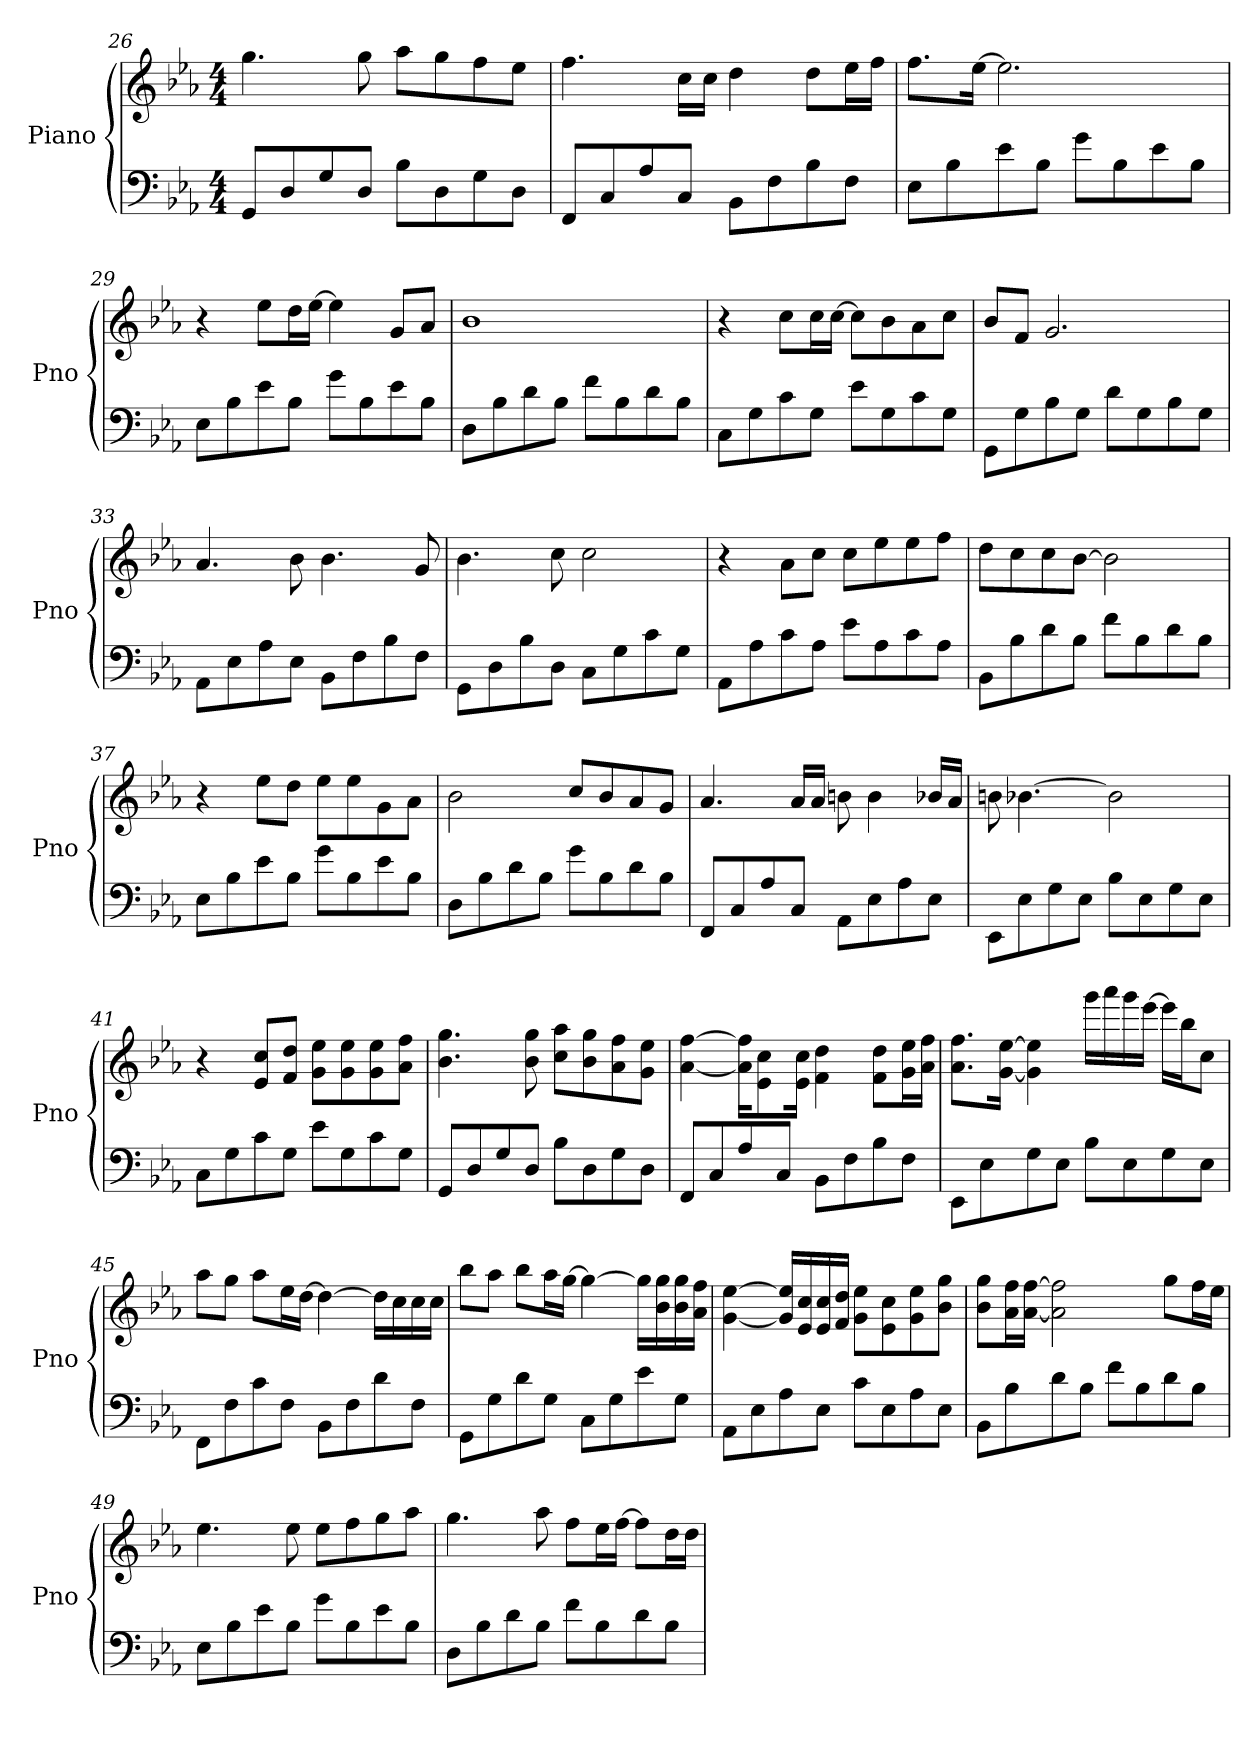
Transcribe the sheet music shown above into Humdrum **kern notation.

**kern	**kern
*part1	*part1
*staff2	*staff1
*I"Piano	*
*I'Pno	*
*clefF4	*clefG2
*k[b-e-a-]	*k[b-e-a-]
*M4/4	*M4/4
=26	=26
8GG/L	4.gg\
8D/	.
8G/	.
8D/J	8gg\
8B-\L	8aa-\L
8D\	8gg\
8G\	8ff\
8D\J	8ee-\J
!!LO:LB:g=z
=27	=27
8FF/L	4.ff\
8C/	.
8A-/	.
8C/J	16cc\LL
.	16cc\JJ
8BB-\L	4dd\
8F\	.
8B-\	8dd\L
8F\J	16ee-\L
.	16ff\JJ
=28	=28
8E-\L	8.ff\L
8B-\	.
.	[16ee-\Jk
8e-\	2.ee-\]
8B-\J	.
8g\L	.
8B-\	.
8e-\	.
8B-\J	.
=29	=29
8E-\L	4r
8B-\	.
8e-\	8ee-\L
8B-\J	16dd\L
.	[16ee-\JJ
8g\L	4ee-\]
8B-\	.
8e-\	8g/L
8B-\J	8a-/J
=30	=30
8D\L	1b-
8B-\	.
8d\	.
8B-\J	.
8f\L	.
8B-\	.
8d\	.
8B-\J	.
!!LO:LB:g=z
=31	=31
8C\L	4r
8G\	.
8c\	8cc\L
8G\J	16cc\L
.	[16cc\JJ
8e-\L	8cc\L]
8G\	8b-\
8c\	8a-\
8G\J	8cc\J
=32	=32
8GG\L	8b-/L
8G\	8f/J
8B-\	2.g/
8G\J	.
8d\L	.
8G\	.
8B-\	.
8G\J	.
=33	=33
8AA-\L	4.a-/
8E-\	.
8A-\	.
8E-\J	8b-\
8BB-\L	4.b-\
8F\	.
8B-\	.
8F\J	8g/
=34	=34
8GG\L	4.b-\
8D\	.
8B-\	.
8D\J	8cc\
8C\L	2cc\
8G\	.
8c\	.
8G\J	.
=35	=35
8AA-\L	4r
8A-\	.
8c\	8a-\L
8A-\J	8cc\J
8e-\L	8cc\L
8A-\	8ee-\
8c\	8ee-\
8A-\J	8ff\J
!!LO:LB:g=z
=36	=36
8BB-\L	8dd\L
8B-\	8cc\
8d\	8cc\
8B-\J	[8b-\J
8f\L	2b-\]
8B-\	.
8d\	.
8B-\J	.
=37	=37
8E-\L	4r
8B-\	.
8e-\	8ee-\L
8B-\J	8dd\J
8g\L	8ee-\L
8B-\	8ee-\
8e-\	8g\
8B-\J	8a-\J
=38	=38
8D\L	2b-\
8B-\	.
8d\	.
8B-\J	.
8g\L	8cc/L
8B-\	8b-/
8d\	8a-/
8B-\J	8g/J
=39	=39
8FF/L	4.a-/
8C/	.
8A-/	.
8C/J	16a-/LL
.	16a-/JJ
8AA-\L	8bn\
8E-\	4b\
8A-\	.
8E-\J	16b-X/LL
.	16a-/JJ
!!LO:LB:g=z
=40	=40
8EE-\L	8bn\
8E-\	[4.b-X\
8G\	.
8E-\J	.
8B-\L	2b-\]
8E-\	.
8G\	.
8E-\J	.
=41	=41
8C\L	4r
8G\	.
8c\	8e-/ 8cc/L
8G\J	8f/ 8dd/J
8e-\L	8g\ 8ee-\L
8G\	8g\ 8ee-\
8c\	8g\ 8ee-\
8G\J	8a-\ 8ff\J
=42	=42
8GG/L	4.b-\ 4.gg\
8D/	.
8G/	.
8D/J	8b-\ 8gg\
8B-\L	8cc\ 8aa-\L
8D\	8b-\ 8gg\
8G\	8a-\ 8ff\
8D\J	8g\ 8ee-\J
=43	=43
8FF/L	[4a-\ [4ff\
8C/	.
8A-/	16a-\] 16ff\]KL
.	8e-\ 8cc\
8C/J	.
.	16e-\ 16cc\Jk
8BB-\L	4f\ 4dd\
8F\	.
8B-\	8f\ 8dd\L
8F\J	16g\ 16ee-\L
.	16a-\ 16ff\JJ
!!LO:LB:g=z
=44	=44
8EE-\L	8.a-\ 8.ff\L
8E-\	.
.	[16g\ [16ee-\Jk
8G\	4g\] 4ee-\]
8E-\J	.
8B-\L	16ggg\LL
.	16aaa-\
8E-\	16ggg\
.	[16eee-\JJ
8G\	16eee-\LL]
.	16bb-\J
8E-\J	8cc\J
=45	=45
8FF\L	8aa-\L
8F\	8gg\J
8c\	8aa-\L
8F\J	16ee-\L
.	[16dd\JJ
8BB-\L	4dd\_
8F\	.
8d\	16dd\LL]
.	16cc\
8F\J	16cc\
.	16cc\JJ
=46	=46
8GG\L	8bb-\L
8G\	8aa-\J
8d\	8bb-\L
8G\J	16aa-\L
.	[16gg\JJ
8C\L	4gg\_
8G\	.
8e-\	16gg\LL]
.	16b-\ 16gg\
8G\J	16b-\ 16gg\
.	16a-\ 16ff\JJ
!!LO:PB:g=z
=47	=47
8AA-\L	[4g\ [4ee-\
8E-\	.
8A-\	16g/] 16ee-/]LL
.	16e-/ 16cc/
8E-\J	16e-/ 16cc/
.	16f/ 16dd/JJ
8c\L	8g\ 8ee-\L
8E-\	8e-\ 8cc\
8A-\	8g\ 8ee-\
8E-\J	8b-\ 8gg\J
=48	=48
8BB-\L	8b-\ 8gg\L
8B-\	16a-\ 16ff\L
.	[16a-\ [16ff\JJ
8d\	2a-\] 2ff\]
8B-\J	.
8f\L	.
8B-\	.
8d\	8gg\L
8B-\J	16ff\L
.	16ee-\JJ
=49	=49
8E-\L	4.ee-\
8B-\	.
8e-\	.
8B-\J	8ee-\
8g\L	8ee-\L
8B-\	8ff\
8e-\	8gg\
8B-\J	8aa-\J
=50	=50
8D\L	4.gg\
8B-\	.
8d\	.
8B-\J	8aa-\
8f\L	8ff\L
8B-\	16ee-\L
.	[16ff\JJ
8d\	8ff\L]
8B-\J	16dd\L
.	16dd\JJ
=	=
*-	*-
